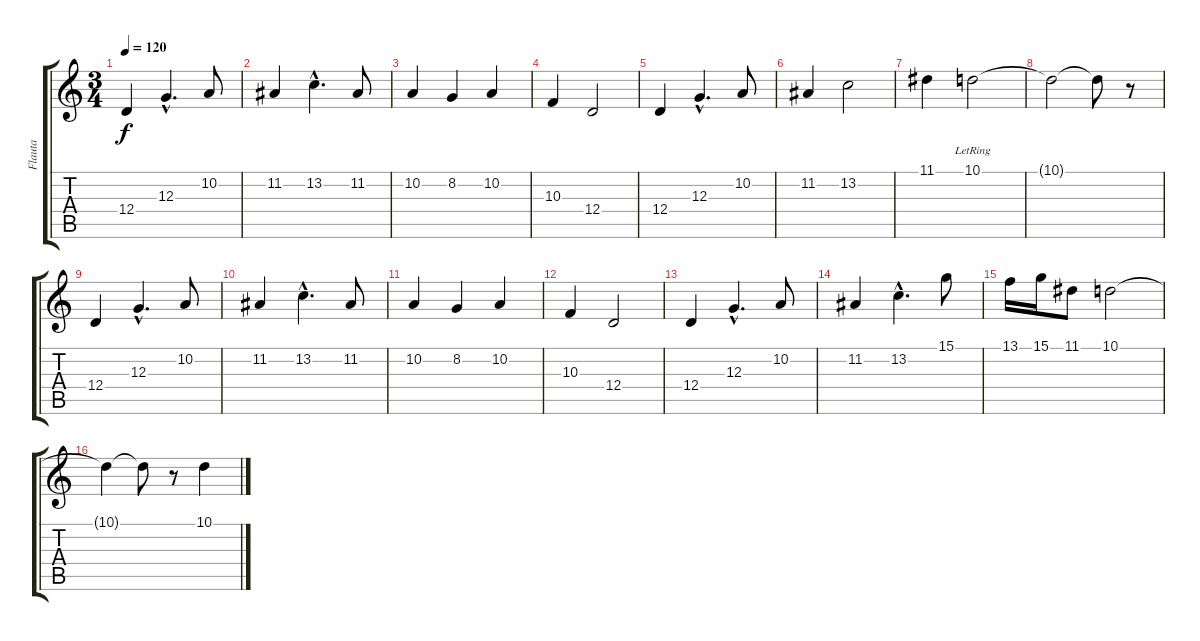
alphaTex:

\track ("Flauta" "Flauta") {instrument flute}
\staff {score tabs}
\tuning (E4 B3 G3 D3 A2 E2) {hide}
\ts (3 4)
\tempo 120
\clef g2
\ks c
12.4.4{dy f volume 10 instrument flute} 12.3{hac}.4{d} 10.2.8 |
11.2.4 13.2{hac}.4{d} 11.2.8 |
10.2.4 8.2.4 10.2.4 |
10.3.4 12.4.2 |
12.4.4 12.3{hac}.4{d} 10.2.8 |
11.2.4 13.2.2 |
11.1.4 10.1{lr}.2 |
10.1{t}.2 10.1{t}.8 r.8 |
12.4.4 12.3{hac}.4{d} 10.2.8 |
11.2.4 13.2{hac}.4{d} 11.2.8 |
10.2.4 8.2.4 10.2.4 |
10.3.4 12.4.2 |
12.4.4 12.3{hac}.4{d} 10.2.8 |
11.2.4 13.2{hac}.4{d} 15.1.8 |
13.1.16 15.1.16 11.1.8 10.1.2 |
10.1{t}.4 10.1{t}.8 r.8 10.1.4{volume 11}
